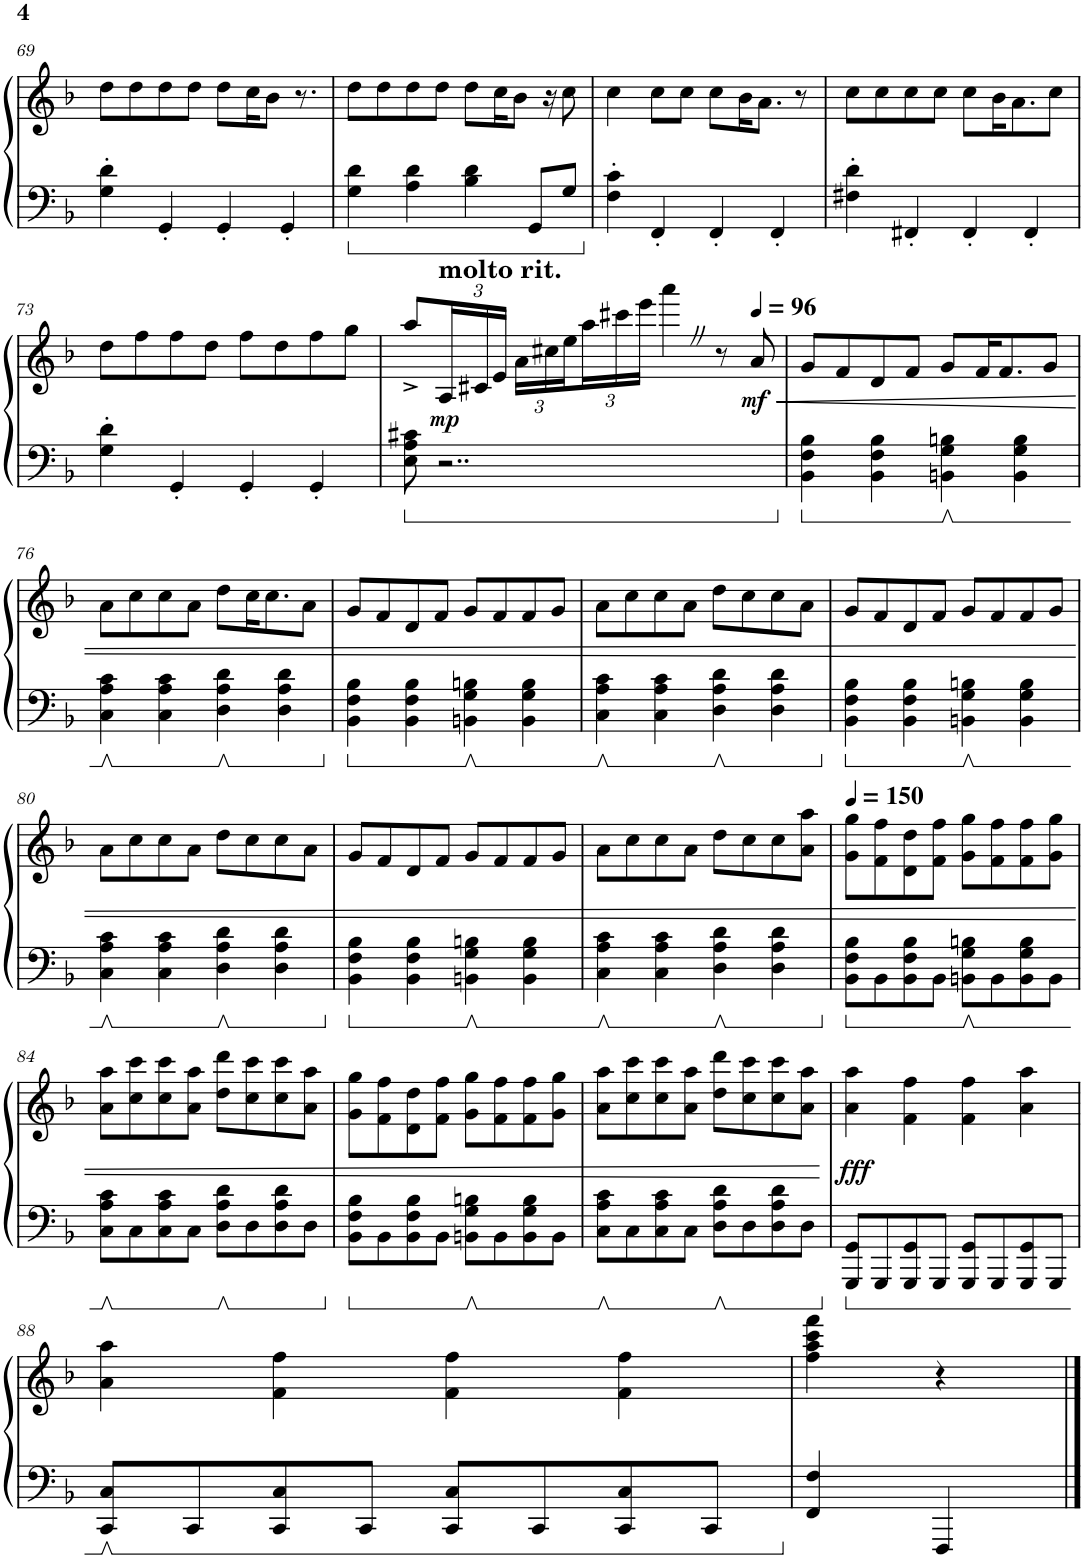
**kern	**kern	**dynam
*part1	*part1	*part1
*staff2	*staff1	*staff1/2
*I"Piano	*	*
*I'Pno.	*	*
!!LO:PB:g=z
*clefF4	*clefG2	*
*k[b-]	*k[b-]	*
*M4/4	*M4/4	*
=69	=69	=69
4G\' 4d\'	8dd\L	.
.	8dd\	.
4GG'/	8dd\	.
.	8dd\J	.
4GG'/	8dd\L	.
.	16cc\K	.
.	8b-\J	.
4GG'/	.	.
.	8.r	.
=70	=70	=70
4G\ 4d\	8dd\L	.
.	8dd\	.
4A\ 4d\	8dd\	.
.	8dd\J	.
4B-\ 4d\	8dd\L	.
.	16cc\K	.
.	8b-\J	.
8GG/L	.	.
.	16r	.
8G/J	8cc\	.
=71	=71	=71
4F\' 4c\'	4cc\	.
4FF'/	8cc\L	.
.	8cc\J	.
4FF'/	8cc\L	.
.	16b-\K	.
.	8.a\J	.
4FF'/	.	.
.	8r	.
=72	=72	=72
4F#X\' 4d\'	8cc\L	.
.	8cc\	.
4FF#X'/	8cc\	.
.	8cc\J	.
4FF#'/	8cc\L	.
.	16b-\K	.
.	8.a\	.
4FF#'/	.	.
.	8cc\J	.
!!LO:LB:g=z
=73	=73	=73
4G\' 4d\'	8dd\L	.
.	8ff\	.
4GG'/	8ff\	.
.	8dd\J	.
4GG'/	8ff\L	.
.	8dd\	.
4GG'/	8ff\	.
.	8gg\J	.
=74	=74	=74
8E\ 8A\ 8c#X\	8aa^/L	.
*	*Xbrackettup	*
!	!LO:TX:a:B:t=molto rit.	!
!	!	!LO:DY:b
2..r	24A/L	mp
.	24c#X/	.
.	24e/JJ	.
.	24a\LL	.
.	24cc#X\	.
.	24ee\	.
.	24aa\	.
.	24ccc#X\	.
.	24eee\JJ	.
.	4aaaZ\	.
.	8r	.
*	*MM96	*
!	!	!LO:HP:b
!	!	!LO:DY:n=1:b
.	8a/	< mf
=75	=75	=75
4BB-\ 4F\ 4B-\	8g/L	.
.	8f/	.
4BB-\ 4F\ 4B-\	8d/	.
.	8f/J	.
4BBn\ 4G\ 4Bn\	8g/L	.
.	16f/K	.
.	8.f/	.
4BB\ 4G\ 4B\	.	.
.	8g/J	.
!!LO:LB:g=z
=76	=76	=76
4C\ 4A\ 4c\	8a\L	.
.	8cc\	.
4C\ 4A\ 4c\	8cc\	.
.	8a\J	.
4D\ 4A\ 4d\	8dd\L	.
.	16cc\K	.
.	8.cc\	.
4D\ 4A\ 4d\	.	.
.	8a\J	.
=77	=77	=77
4BB-\ 4F\ 4B-\	8g/L	.
.	8f/	.
4BB-\ 4F\ 4B-\	8d/	.
.	8f/J	.
4BBn\ 4G\ 4Bn\	8g/L	.
.	8f/	.
4BB\ 4G\ 4B\	8f/	.
.	8g/J	.
=78	=78	=78
4C\ 4A\ 4c\	8a\L	.
.	8cc\	.
4C\ 4A\ 4c\	8cc\	.
.	8a\J	.
4D\ 4A\ 4d\	8dd\L	.
.	8cc\	.
4D\ 4A\ 4d\	8cc\	.
.	8a\J	.
=79	=79	=79
4BB-\ 4F\ 4B-\	8g/L	.
.	8f/	.
4BB-\ 4F\ 4B-\	8d/	.
.	8f/J	.
4BBn\ 4G\ 4Bn\	8g/L	.
.	8f/	.
4BB\ 4G\ 4B\	8f/	.
.	8g/J	.
!!LO:LB:g=z
=80	=80	=80
4C\ 4A\ 4c\	8a\L	.
.	8cc\	.
4C\ 4A\ 4c\	8cc\	.
.	8a\J	.
4D\ 4A\ 4d\	8dd\L	.
.	8cc\	.
4D\ 4A\ 4d\	8cc\	.
.	8a\J	.
=81	=81	=81
4BB-\ 4F\ 4B-\	8g/L	.
.	8f/	.
4BB-\ 4F\ 4B-\	8d/	.
.	8f/J	.
4BBn\ 4G\ 4Bn\	8g/L	.
.	8f/	.
4BB\ 4G\ 4B\	8f/	.
.	8g/J	.
=82	=82	=82
4C\ 4A\ 4c\	8a\L	.
.	8cc\	.
4C\ 4A\ 4c\	8cc\	.
.	8a\J	.
4D\ 4A\ 4d\	8dd\L	.
.	8cc\	.
4D\ 4A\ 4d\	8cc\	.
.	8a\ 8aa\J	.
=83	=83	=83
*	*MM150	*
8BB-\ 8F\ 8B-\L	8g\ 8gg\L	.
8BB-\	8f\ 8ff\	.
8BB-\ 8F\ 8B-\	8d\ 8dd\	.
8BB-\J	8f\ 8ff\J	.
8BBn\ 8G\ 8Bn\L	8g\ 8gg\L	.
8BB\	8f\ 8ff\	.
8BB\ 8G\ 8B\	8f\ 8ff\	.
8BB\J	8g\ 8gg\J	.
!!LO:LB:g=z
=84	=84	=84
8C\ 8A\ 8c\L	8a\ 8aa\L	.
8C\	8cc\ 8ccc\	.
8C\ 8A\ 8c\	8cc\ 8ccc\	.
8C\J	8a\ 8aa\J	.
8D\ 8A\ 8d\L	8dd\ 8ddd\L	.
8D\	8cc\ 8ccc\	.
8D\ 8A\ 8d\	8cc\ 8ccc\	.
8D\J	8a\ 8aa\J	.
=85	=85	=85
8BB-\ 8F\ 8B-\L	8g\ 8gg\L	.
8BB-\	8f\ 8ff\	.
8BB-\ 8F\ 8B-\	8d\ 8dd\	.
8BB-\J	8f\ 8ff\J	.
8BBn\ 8G\ 8Bn\L	8g\ 8gg\L	.
8BB\	8f\ 8ff\	.
8BB\ 8G\ 8B\	8f\ 8ff\	.
8BB\J	8g\ 8gg\J	.
=86	=86	=86
8C\ 8A\ 8c\L	8a\ 8aa\L	.
8C\	8cc\ 8ccc\	.
8C\ 8A\ 8c\	8cc\ 8ccc\	.
8C\J	8a\ 8aa\J	.
8D\ 8A\ 8d\L	8dd\ 8ddd\L	.
8D\	8cc\ 8ccc\	.
8D\ 8A\ 8d\	8cc\ 8ccc\	.
8D\J	8a\ 8aa\J	.
.	.	[
=87	=87	=87
!	!	!LO:DY:b
8GGG/ 8GG/L	4a\ 4aa\	fff
8GGG/	.	.
8GGG/ 8GG/	4f\ 4ff\	.
8GGG/J	.	.
8GGG/ 8GG/L	4f\ 4ff\	.
8GGG/	.	.
8GGG/ 8GG/	4a\ 4aa\	.
8GGG/J	.	.
!!LO:LB:g=z
=88	=88	=88
8CC/ 8C/L	4a\ 4aa\	.
8CC/	.	.
8CC/ 8C/	4f\ 4ff\	.
8CC/J	.	.
8CC/ 8C/L	4f\ 4ff\	.
8CC/	.	.
8CC/ 8C/	4f\ 4ff\	.
8CC/J	.	.
=89	=89	=89
4FF/ 4F/	4ff\ 4aa\ 4ccc\ 4fff\	.
4FFF/	4r	.
==	==	==
*-	*-	*-
